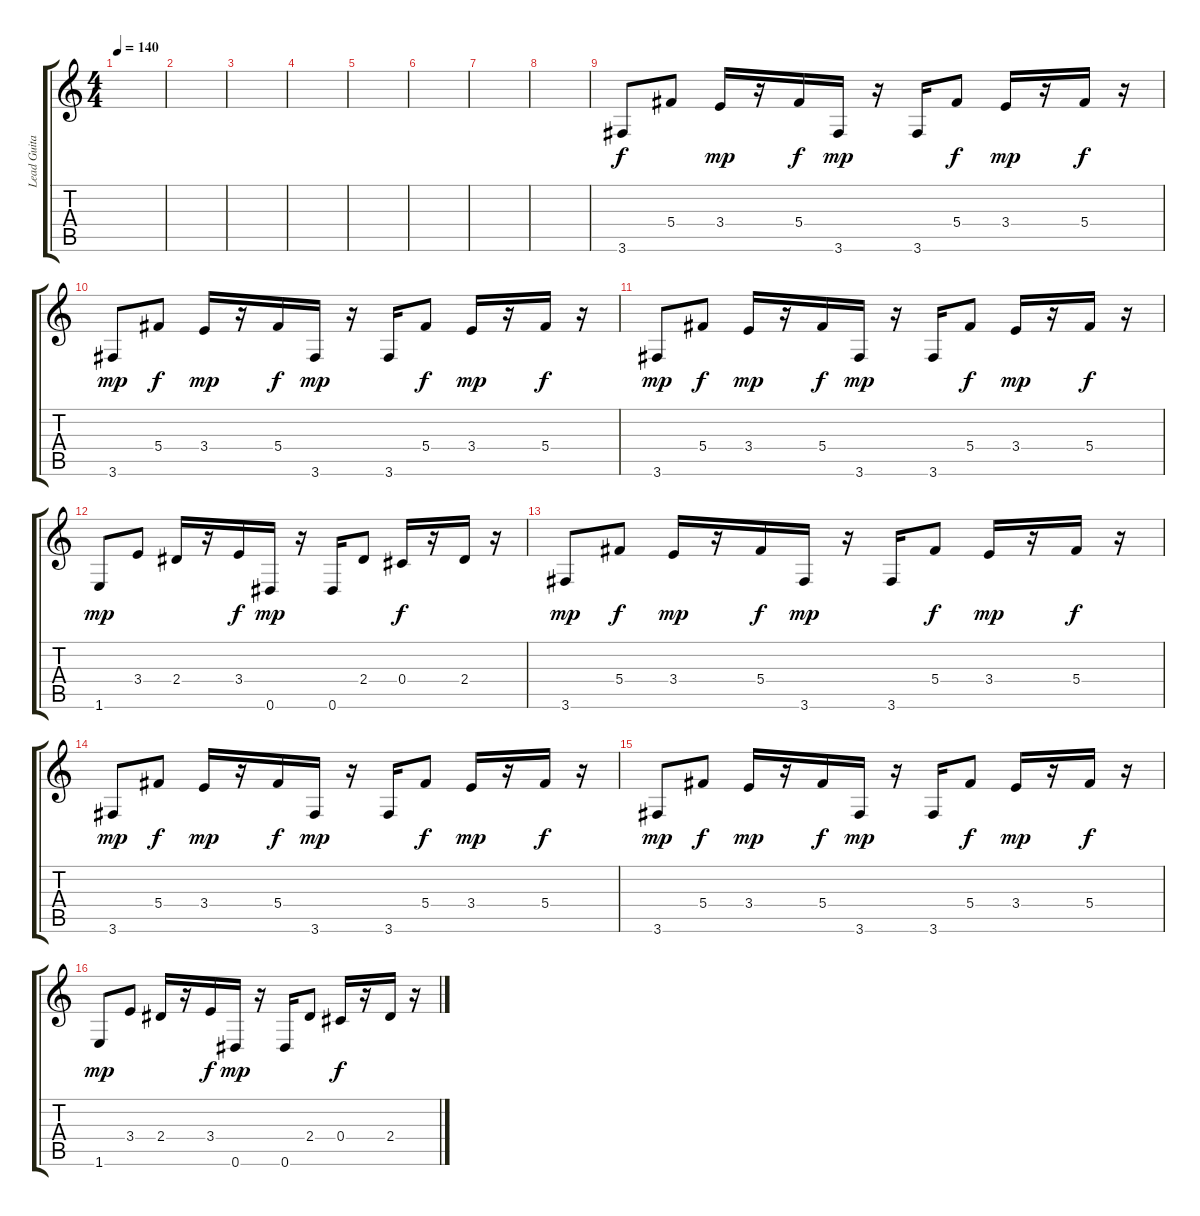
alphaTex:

\track ("Lead Guitar" "Lead Guita") {instrument overdrivenguitar}
\staff {score tabs}
\tuning (Eb4 Bb3 Gb3 Db3 Ab2 Eb2) {hide}
\ts (4 4)
\tempo 140
\clef g2
\ks c
|
|
|
|
|
|
|
|
3.6.8 5.4.8{dy f} 3.4.16{dy mp} r.16 5.4.16{dy f} 3.6.16{dy mp} r.16 3.6.16 5.4.8{dy f} 3.4.16{dy mp} r.16 5.4.16{dy f} r.16 |
3.6.8{dy mp} 5.4.8{dy f} 3.4.16{dy mp} r.16 5.4.16{dy f} 3.6.16{dy mp} r.16 3.6.16 5.4.8{dy f} 3.4.16{dy mp} r.16 5.4.16{dy f} r.16 |
3.6.8{dy mp} 5.4.8{dy f} 3.4.16{dy mp} r.16 5.4.16{dy f} 3.6.16{dy mp} r.16 3.6.16 5.4.8{dy f} 3.4.16{dy mp} r.16 5.4.16{dy f} r.16 |
1.6.8{dy mp} 3.4.8 2.4.16 r.16 3.4.16{dy f} 0.6.16{dy mp} r.16 0.6.16 2.4.8 0.4.16{dy f} r.16 2.4.16 r.16 |
3.6.8{dy mp} 5.4.8{dy f} 3.4.16{dy mp} r.16 5.4.16{dy f} 3.6.16{dy mp} r.16 3.6.16 5.4.8{dy f} 3.4.16{dy mp} r.16 5.4.16{dy f} r.16 |
3.6.8{dy mp} 5.4.8{dy f} 3.4.16{dy mp} r.16 5.4.16{dy f} 3.6.16{dy mp} r.16 3.6.16 5.4.8{dy f} 3.4.16{dy mp} r.16 5.4.16{dy f} r.16 |
3.6.8{dy mp} 5.4.8{dy f} 3.4.16{dy mp} r.16 5.4.16{dy f} 3.6.16{dy mp} r.16 3.6.16 5.4.8{dy f} 3.4.16{dy mp} r.16 5.4.16{dy f} r.16 |
1.6.8{dy mp} 3.4.8 2.4.16 r.16 3.4.16{dy f} 0.6.16{dy mp} r.16 0.6.16 2.4.8 0.4.16{dy f} r.16 2.4.16 r.16
